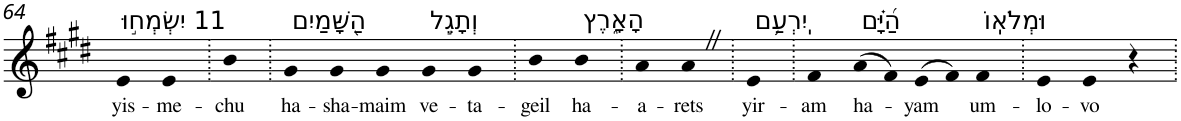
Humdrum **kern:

**kern	**text
*part1	*part1
*staff1	*staff1
*I"Piano	*
*I'Pno	*
!!LO:PB:g=z
*clefG2	*
*k[f#c#g#d#]	*
*E:	*
=64	=64
!LO:TX:a:t=11 יִשְׂמְח֣וּ	!
!	!LO:LY:b
4e	yis-
!	!LO:LY:b
4e	-me-
=65.	=65.
!	!LO:LY:b
4b	-chu
=66.	=66.
!LO:TX:a:t=הַ֭שָּׁמַיִם	!
!	!LO:LY:b
4g#	ha-
!	!LO:LY:b
4g#	-sha-
!	!LO:LY:b
4g#	-maim
!LO:TX:a:t=וְתָגֵ֣ל	!
!	!LO:LY:b
4g#	ve-
!	!LO:LY:b
4g#	-ta-
=67.	=67.
!	!LO:LY:b
4b	-geil
!LO:TX:a:t=הָאָ֑רֶץ	!
!	!LO:LY:b
4b	ha-
=68.	=68.
!	!LO:LY:b
4a	-a-
!	!LO:LY:b
4aZ	-rets
=69.	=69.
!LO:TX:a:t=יִֽרְעַ֥ם	!
!	!LO:LY:b
4e	yir-
=70.	=70.
!	!LO:LY:b
4f#	-am
!LO:TX:a:t=הַ֝יָּ֗ם	!
!	!LO:LY:b
(>8a	ha-
8f#)	.
!	!LO:LY:b
(>8e	-yam
8f#)	.
!LO:TX:a:t=וּמְלֹאֽוֹ	!
!	!LO:LY:b
4f#	um-
=71.	=71.
!	!LO:LY:b
4e	-lo-
!	!LO:LY:b
4e	-vo
4r	.
=.	=.
*-	*-
